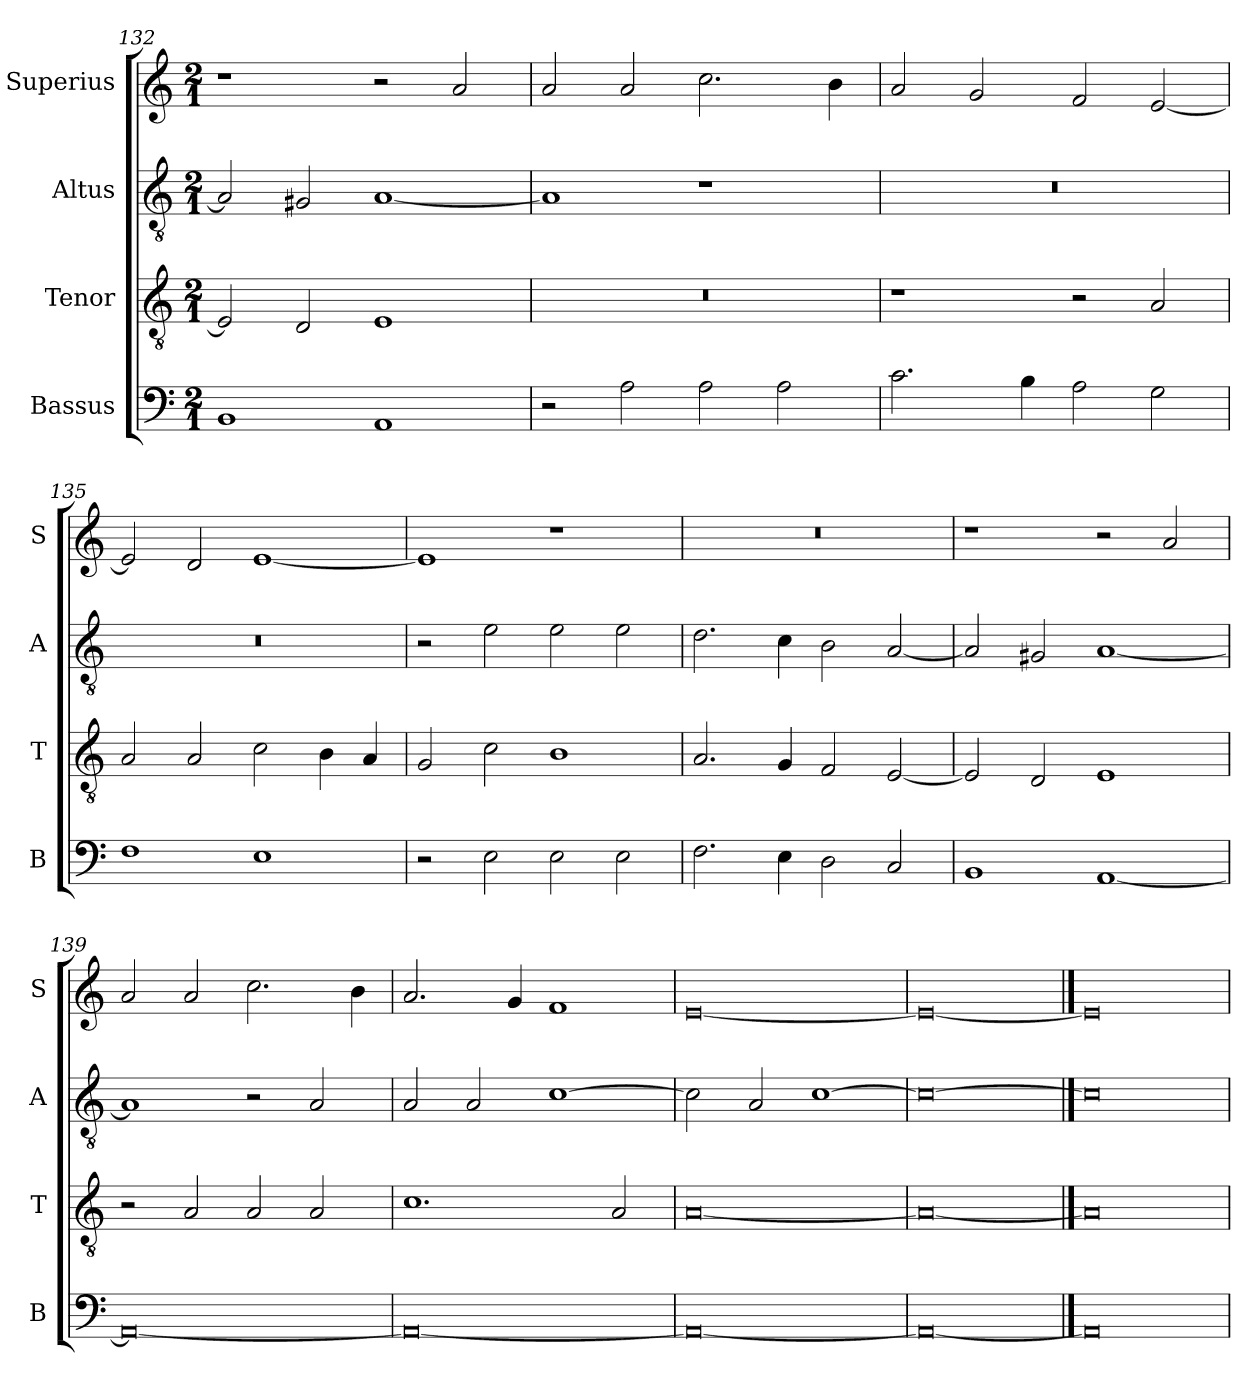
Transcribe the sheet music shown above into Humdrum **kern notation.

**kern	**kern	**kern	**kern
*part4	*part3	*part2	*part1
*staff4	*staff3	*staff2	*staff1
*I"Bassus	*I"Tenor	*I"Altus	*I"Superius
*I'B	*I'T	*I'A	*I'S
*clefF4	*clefGv2	*clefGv2	*clefG2
*k[]	*k[]	*k[]	*k[]
*C:	*C:	*C:	*C:
*M2/1	*M2/1	*M2/1	*M2/1
=132	=132	=132	=132
1BB	2E]	2A]	1r
.	2D	2G#X	.
1AA	1E	[1A	2r
.	.	.	2a
=133	=133	=133	=133
2r	0r	1A]	2a
2A	.	.	2a
2A	.	1r	2.cc
2A	.	.	.
.	.	.	4b
=134	=134	=134	=134
2.c	1r	0r	2a
.	.	.	2g
4B	.	.	.
2A	2r	.	2f
2G	2A	.	[2e
=135	=135	=135	=135
1F	2A	0r	2e]
.	2A	.	2d
1E	2c	.	[1e
.	4B	.	.
.	4A	.	.
=136	=136	=136	=136
2r	2G	2r	1e]
2E	2c	2e	.
2E	1B	2e	1r
2E	.	2e	.
=137	=137	=137	=137
2.F	2.A	2.d	0r
4E	4G	4c	.
2D	2F	2B	.
2C	[2E	[2A	.
=138	=138	=138	=138
1BB	2E]	2A]	1r
.	2D	2G#X	.
[1AA	1E	[1A	2r
.	.	.	2a
=139	=139	=139	=139
0AA_	2r	1A]	2a
.	2A	.	2a
.	2A	2r	2.cc
.	2A	2A	.
.	.	.	4b
=140	=140	=140	=140
0AA_	1.c	2A	2.a
.	.	2A	.
.	.	.	4g
.	.	[1c	1f
.	2A	.	.
=141	=141	=141	=141
0AA_	[0A	2c]	[0e
.	.	2A	.
.	.	[1c	.
=142	=142	=142	=142
0AA_	0A_	0c_	0e_
==143	==143	==143	==143
0AA]	0A]	0c]	0e]
=	=	=	=
*-	*-	*-	*-
